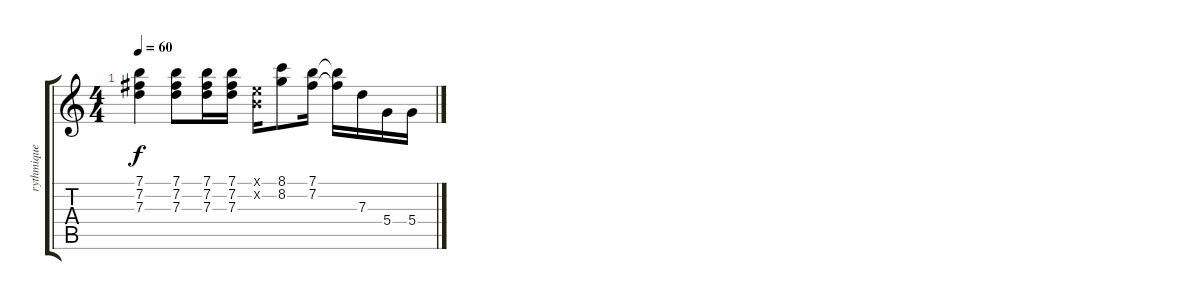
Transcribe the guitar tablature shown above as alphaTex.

\track ("rythmique" "rythmique") {instrument overdrivenguitar}
\staff {score tabs}
\tuning (E4 B3 G3 D3 A2 E2) {hide}
\ts (4 4)
\tempo 60
\clef g2
\ks c
(7.1 7.2 7.3).4{dy f volume 0} (7.1 7.2 7.3).8 (7.1 7.2 7.3).16 (7.1 7.2 7.3).16 (0.1{x} 0.2{x}).16 (8.1 8.2).8 (7.1 7.2).16 (7.1{t} 7.2{t}).16 7.3.16 5.4.16 5.4.16
